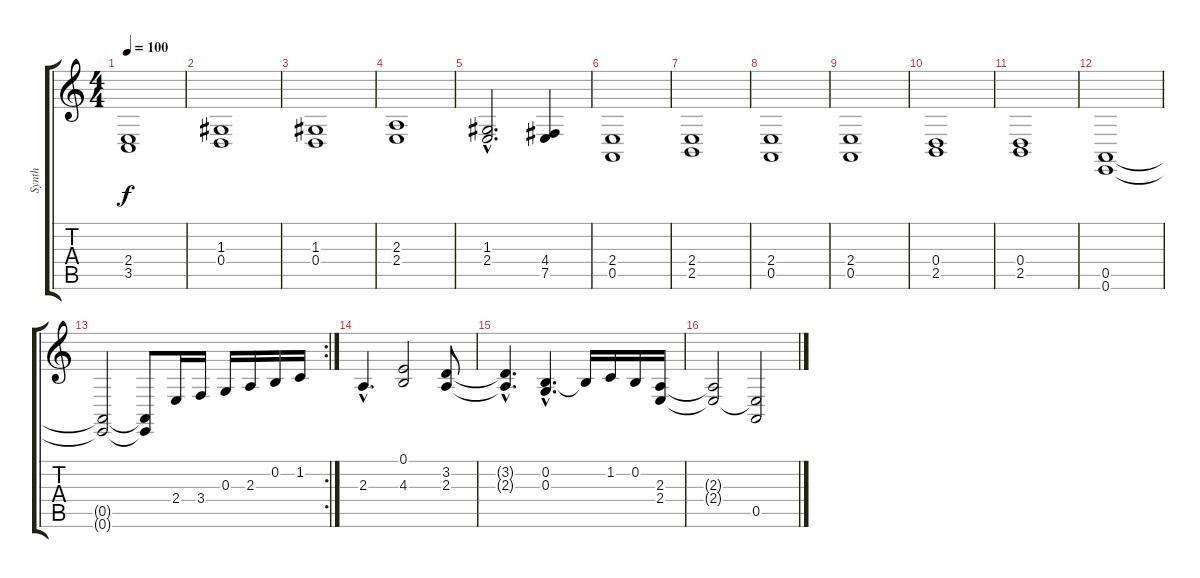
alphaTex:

\track ("Synth" "Synth") {instrument lead2sawtooth}
\staff {score tabs}
\tuning (E4 B3 G3 D3 A2 E2) {hide}
\ts (4 4)
\tempo 100
\clef g2
\ks c
(2.4 3.5).1{dy f} |
(1.3 0.4).1 |
(1.3 0.4).1 |
(2.3 2.4).1 |
(1.3{hac} 2.4{hac}).2{d} (4.4 7.5).4 |
(2.4 0.5).1 |
(2.4 2.5).1 |
(2.4 0.5).1 |
(2.4 0.5).1 |
(0.4 2.5).1 |
(0.4 2.5).1 |
(0.5 0.6).1 |
\rc 2
(0.5{t} 0.6{t}).2 (0.5{t} 0.6{t}).8 2.4.16 3.4.16 0.3.16 2.3.16 0.2.16 1.2.16 |
2.3{hac}.4{d} (0.1 4.3).2 (3.2 2.3).8 |
(3.2{hac t} 2.3{hac t}).4{d} (0.2{hac} 0.3{hac}).4{d} 0.2{t}.16 1.2.16 0.2.16 (2.3 2.4).16 |
(2.3{t} 2.4{t}).2 (2.4{t} 0.5).2
